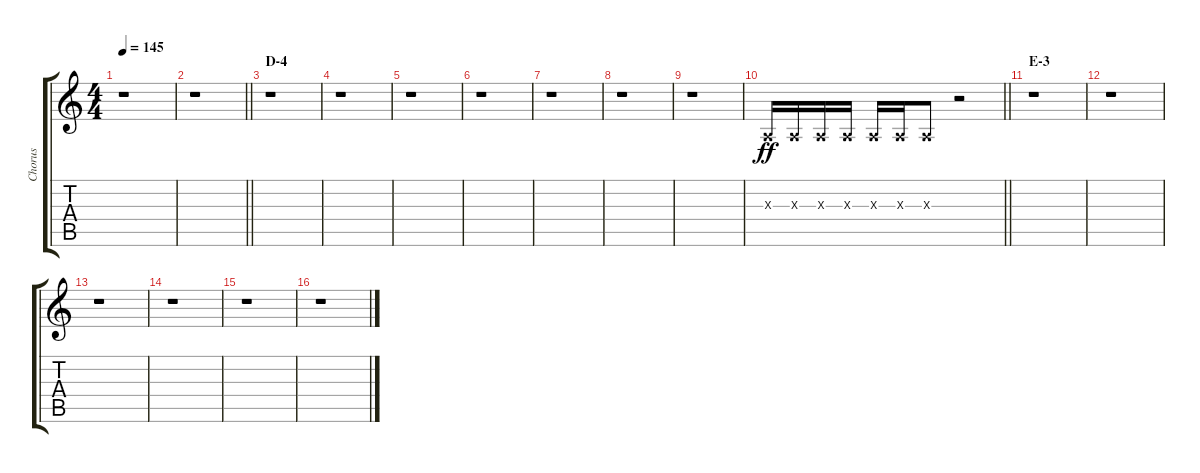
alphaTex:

\track ("Chorus" "Chorus") {instrument voiceoohs}
\staff {score tabs}
\tuning (E4 B3 G3 D3 A2 E2) {hide}
\ts (4 4)
\tempo 145
\clef g2
\ks c
r.1{dy ff} |
\barLineRight lightlight
r.1 |
\section ("" "D-4")
r.1 |
r.1 |
r.1 |
r.1 |
r.1 |
r.1 |
r.1 |
\barLineRight lightlight
2.3{x}.16 2.3{x}.16 2.3{x}.16 2.3{x}.16 2.3{x}.16 2.3{x}.16 2.3{x}.8 r.2 |
\section ("" "E-3")
r.1 |
r.1 |
r.1 |
r.1 |
r.1 |
r.1
